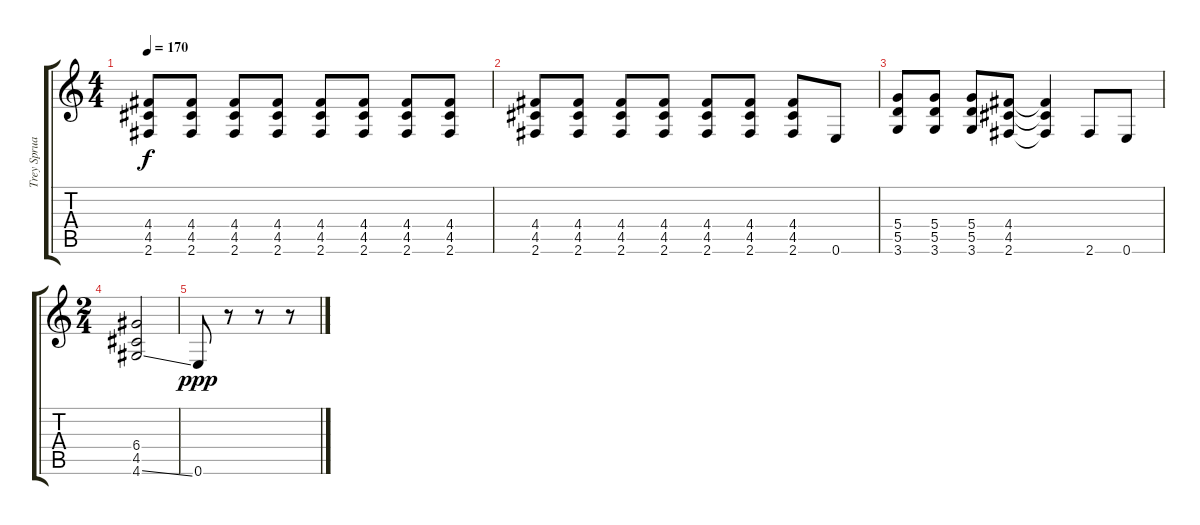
\track ("Trey Spruance" "Trey Sprua") {instrument overdrivenguitar}
\staff {score tabs}
\tuning (E4 B3 G3 D3 A2 E2) {hide}
\ts (4 4)
\tempo 170
\clef g2
\ks c
(4.4{t} 4.5{t} 2.6{t}).8{dy f} (4.4 4.5 2.6).8 (4.4 4.5 2.6).8 (4.4 4.5 2.6).8 (4.4 4.5 2.6).8 (4.4 4.5 2.6).8 (4.4 4.5 2.6).8 (4.4 4.5 2.6).8 |
(4.4 4.5 2.6).8 (4.4 4.5 2.6).8 (4.4 4.5 2.6).8 (4.4 4.5 2.6).8 (4.4 4.5 2.6).8 (4.4 4.5 2.6).8 (4.4 4.5 2.6).8 0.6.8 |
(5.4 5.5 3.6).8 (5.4 5.5 3.6).8 (5.4 5.5 3.6).8 (4.4 4.5 2.6).8 (4.4{t} 4.5{t} 2.6{t}).4 2.6.8 0.6.8 |
\ts (2 4)
(6.4 4.5 4.6{ss}).2 |
0.6.8{dy ppp} r.8 r.8 r.8
